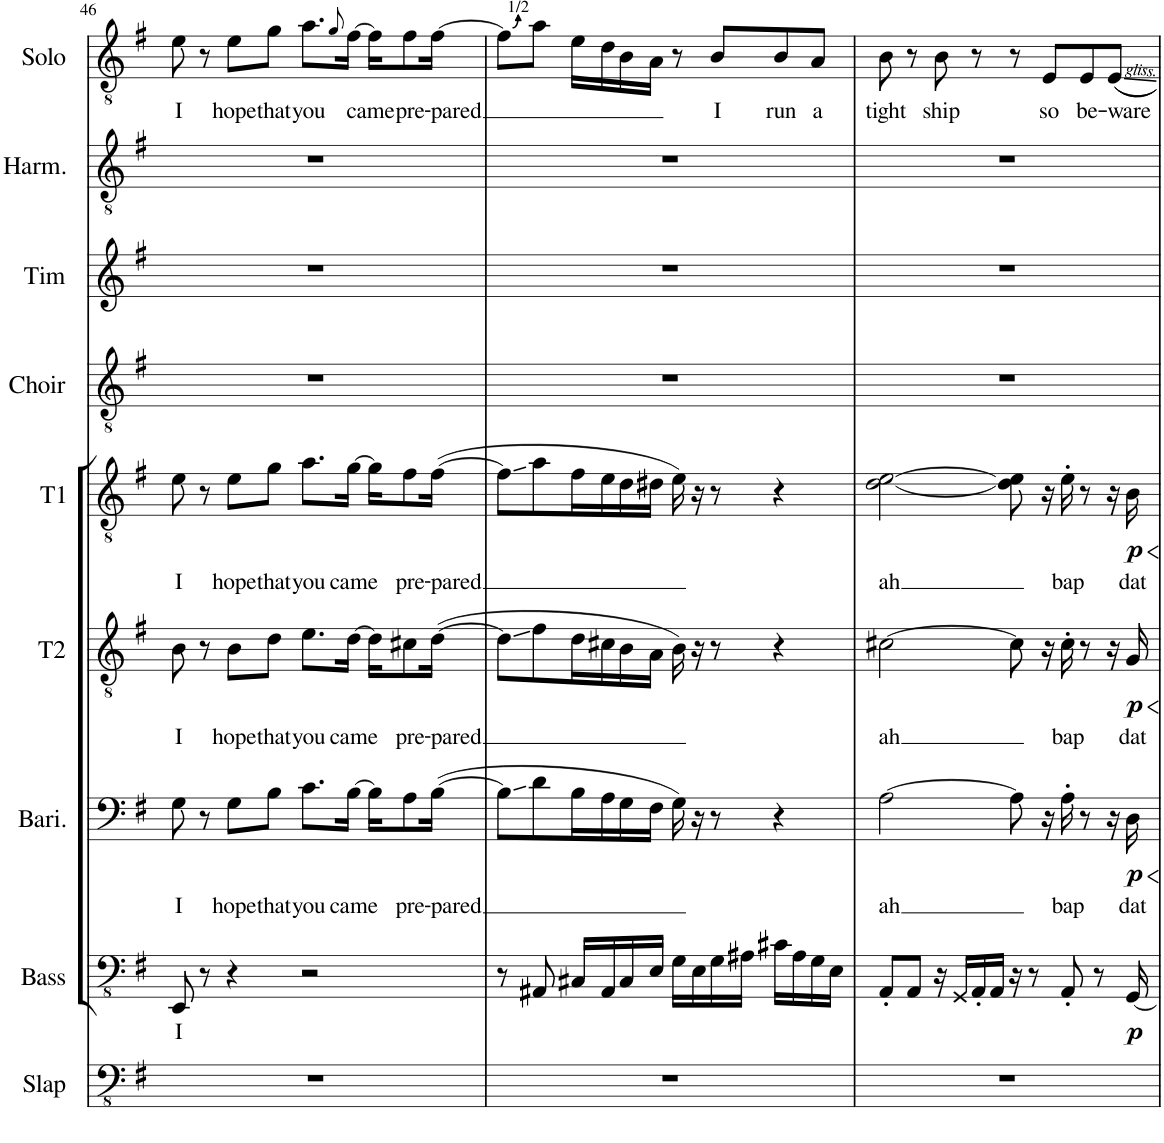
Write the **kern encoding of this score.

**kern	**kern	**text	**dynam	**kern	**text	**dynam	**kern	**text	**dynam	**kern	**text	**dynam	**kern	**kern	**kern	**kern	**text
*part9	*part8	*part8	*part8	*part7	*part7	*part7	*part6	*part6	*part6	*part5	*part5	*part5	*part4	*part3	*part2	*part1	*part1
*staff9	*staff8	*staff8	*staff8	*staff7	*staff7	*staff7	*staff6	*staff6	*staff6	*staff5	*staff5	*staff5	*staff4	*staff3	*staff2	*staff1	*staff1
*I"Slap Bass	*I"Bass	*	*	*I"Baritone	*	*	*I"Tenor 2	*	*	*I"Tenor 1	*	*	*I"Choir	*I"Tim	*I"Harmonies	*I"Solo	*
*I'Slap	*I'Bass	*	*	*I'Bari.	*	*	*I'T2	*	*	*I'T1	*	*	*I'Choir	*I'Tim	*I'Harm.	*I'Solo	*
!!LO:PB:g=z
*clefFv4	*clefFv4	*	*	*clefF4	*	*	*clefGv2	*	*	*clefGv2	*	*	*clefGv2	*clefG2	*clefGv2	*clefGv2	*
*k[f#]	*k[f#]	*	*	*k[f#]	*	*	*k[f#]	*	*	*k[f#]	*	*	*k[f#]	*k[f#]	*k[f#]	*k[f#]	*
*M4/4	*M4/4	*	*	*M4/4	*	*	*M4/4	*	*	*M4/4	*	*	*M4/4	*M4/4	*M4/4	*M4/4	*
=46	=46	=46	=46	=46	=46	=46	=46	=46	=46	=46	=46	=46	=46	=46	=46	=46	=46
!	!	!LO:LY:b	!	!	!LO:LY:b	!	!	!LO:LY:b	!	!	!LO:LY:b	!	!	!	!	!	!LO:LY:b
1r	8EEE/	I	.	8G\	I	.	8B\	I	.	8e\	I	.	1r	1r	1r	8e\	I
.	8r	.	.	8r	.	.	8r	.	.	8r	.	.	.	.	.	8r	.
!	!	!	!	!	!LO:LY:b	!	!	!LO:LY:b	!	!	!LO:LY:b	!	!	!	!	!	!LO:LY:b
.	4r	.	.	8G\L	hope	.	8B\L	hope	.	8e\L	hope	.	.	.	.	8e\L	hope
!	!	!	!	!	!LO:LY:b	!	!	!LO:LY:b	!	!	!LO:LY:b	!	!	!	!	!	!LO:LY:b
.	.	.	.	8B\J	that	.	8d\J	that	.	8g\J	that	.	.	.	.	8g\J	that
!	!	!	!	!	!LO:LY:b	!	!	!LO:LY:b	!	!	!LO:LY:b	!	!	!	!	!	!LO:LY:b
.	2r	.	.	8.c\L	you	.	8.e\L	you	.	8.a\L	you	.	.	.	.	8.a\L	you
.	.	.	.	.	.	.	.	.	.	.	.	.	.	.	.	8qg/	.
!	!	!	!	!	!LO:LY:b	!	!	!LO:LY:b	!	!	!LO:LY:b	!	!	!	!	!	!LO:LY:b
.	.	.	.	[16B\Jk	came	.	[16d\Jk	came	.	[16g\Jk	came	.	.	.	.	[16f#\Jk	came
.	.	.	.	16B\KL]	.	.	16d\KL]	.	.	16g\KL]	.	.	.	.	.	16f#\KL]	.
!	!	!	!	!	!LO:LY:b	!	!	!LO:LY:b	!	!	!LO:LY:b	!	!	!	!	!	!LO:LY:b
.	.	.	.	8A\	pre-	.	8c#X\	pre-	.	8f#\	pre-	.	.	.	.	8f#\	pre-
!	!	!	!	!	!LO:LY:b	!	!	!LO:LY:b	!	!	!LO:LY:b	!	!	!	!	!	!LO:LY:b
.	.	.	.	([16B\Jk	-pared	.	([16d\Jk	-pared	.	([16f#\Jk	-pared	.	.	.	.	[16f#\Jk	-pared
=47	=47	=47	=47	=47	=47	=47	=47	=47	=47	=47	=47	=47	=47	=47	=47	=47	=47
1r	8r	.	.	8B\L]	.	.	8d\L]	.	.	8f#\L]	.	.	1r	1r	1r	8f#\L]	.
.	8AAA#X/	.	.	8d\	.	.	8f#\	.	.	8a\	.	.	.	.	.	8a\J	.
.	16CC#X/LL	.	.	16B\L	.	.	16d\L	.	.	16f#\L	.	.	.	.	.	16e\LL	.
.	16AAA#/	.	.	16A\	.	.	16c#X\	.	.	16e\	.	.	.	.	.	16d\	.
.	16CC#/	.	.	16G\	.	.	16B\	.	.	16d\	.	.	.	.	.	16B\	.
.	16EE/JJ	.	.	16F#\JJ	.	.	16A\JJ	.	.	16d#X\JJ	.	.	.	.	.	16A\JJ	.
.	16GG\LL	.	.	16G\)	.	.	16B\)	.	.	16e\)	.	.	.	.	.	8r	.
.	16EE\	.	.	16r	.	.	16r	.	.	16r	.	.	.	.	.	.	.
!	!	!	!	!	!	!	!	!	!	!	!	!	!	!	!	!	!LO:LY:b
.	16GG\	.	.	8r	.	.	8r	.	.	8r	.	.	.	.	.	8B/L	I
.	16AA#X\JJ	.	.	.	.	.	.	.	.	.	.	.	.	.	.	.	.
!	!	!	!	!	!	!	!	!	!	!	!	!	!	!	!	!	!LO:LY:b
.	16C#X\LL	.	.	4r	.	.	4r	.	.	4r	.	.	.	.	.	8B/	run
.	16AA#\	.	.	.	.	.	.	.	.	.	.	.	.	.	.	.	.
!	!	!	!	!	!	!	!	!	!	!	!	!	!	!	!	!	!LO:LY:b
.	16GG\	.	.	.	.	.	.	.	.	.	.	.	.	.	.	8A/J	a
.	16EE\JJ	.	.	.	.	.	.	.	.	.	.	.	.	.	.	.	.
=48	=48	=48	=48	=48	=48	=48	=48	=48	=48	=48	=48	=48	=48	=48	=48	=48	=48
!	!	!	!	!	!LO:LY:b	!	!	!LO:LY:b	!	!	!LO:LY:b	!	!	!	!	!	!LO:LY:b
1r	8AAA'/L	.	.	[2A\	ah	.	[2c#X\	ah	.	[2d\ [2e\	ah	.	1r	1r	1r	8B\	tight
.	8AAA/J	.	.	.	.	.	.	.	.	.	.	.	.	.	.	8r	.
!	!	!	!	!	!	!	!	!	!	!	!	!	!	!	!	!	!LO:LY:b
.	16r	.	.	.	.	.	.	.	.	.	.	.	.	.	.	8B\	ship
.	16GGG/LL	.	.	.	.	.	.	.	.	.	.	.	.	.	.	.	.
.	16AAA'/	.	.	.	.	.	.	.	.	.	.	.	.	.	.	8r	.
.	16AAA/JJ	.	.	.	.	.	.	.	.	.	.	.	.	.	.	.	.
.	16r	.	.	8A\]	.	.	8c#\]	.	.	8d\] 8e\]	.	.	.	.	.	8r	.
.	8r	.	.	.	.	.	.	.	.	.	.	.	.	.	.	.	.
!	!	!	!	!	!	!	!	!	!	!	!	!	!	!	!	!	!LO:LY:b
.	.	.	.	16r	.	.	16r	.	.	16r	.	.	.	.	.	8E/L	so
!	!	!	!	!	!LO:LY:b	!	!	!LO:LY:b	!	!	!LO:LY:b	!	!	!	!	!	!
.	8AAA'/	.	.	16A'\	bap	.	16c#'\	bap	.	16e'\	bap	.	.	.	.	.	.
!	!	!	!	!	!	!	!	!	!	!	!	!	!	!	!	!	!LO:LY:b
.	.	.	.	8r	.	.	8r	.	.	8r	.	.	.	.	.	8E/	be-
.	8r	.	.	.	.	.	.	.	.	.	.	.	.	.	.	.	.
!	!	!	!	!	!	!	!	!	!	!	!	!	!	!	!	!	!LO:LY:b
.	.	.	.	16r	.	.	16r	.	.	16r	.	.	.	.	.	8E/J	-ware
!	!	!	!LO:DY:b	!	!LO:LY:b	!LO:DY:b	!	!LO:LY:b	!LO:DY:b	!	!LO:LY:b	!LO:DY:b	!	!	!	!	!
.	[16GGG/	.	p	16D\	dat	p	16G/	dat	p	16B\	dat	p	.	.	.	.	.
=	=	=	=	=	=	=	=	=	=	=	=	=	=	=	=	=	=
*-	*-	*-	*-	*-	*-	*-	*-	*-	*-	*-	*-	*-	*-	*-	*-	*-	*-
